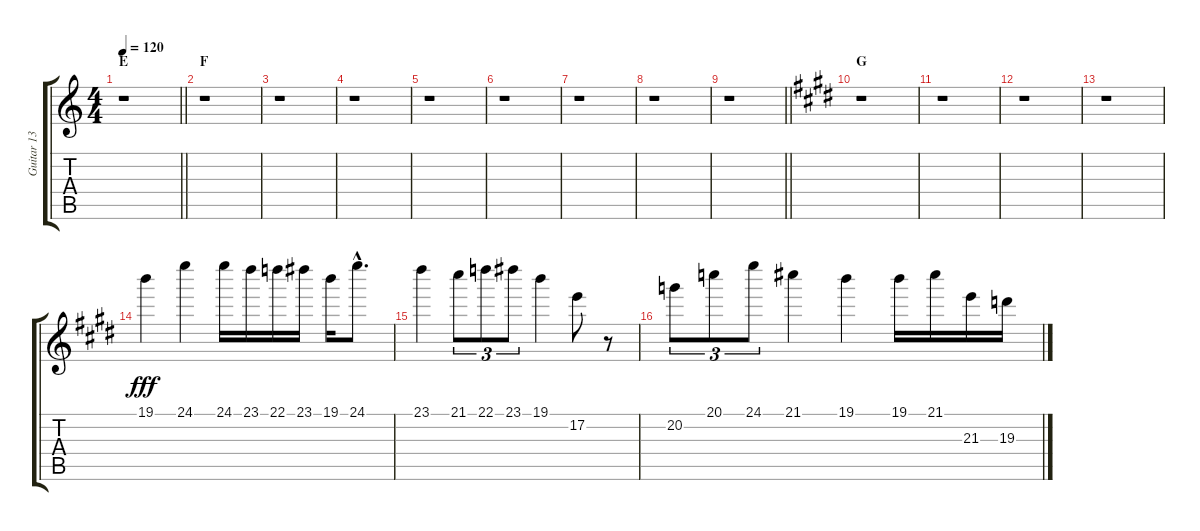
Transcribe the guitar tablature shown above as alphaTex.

\track ("Guitar 13" "Guitar 13") {instrument distortionguitar}
\staff {score tabs}
\tuning (E4 B3 G3 D3 A2 E2) {hide}
\ts (4 4)
\section ("" "E")
\tempo 120
\clef g2
\barLineRight lightlight
\ks c
r.1{dy fff} |
\section ("" "F")
r.1 |
r.1 |
r.1 |
r.1 |
r.1 |
r.1 |
r.1 |
\barLineRight lightlight
r.1 |
\section ("" "G")
\ks e
r.1 |
r.1 |
r.1 |
r.1 |
19.1.4 24.1.4 24.1.16 23.1.16 22.1.16 23.1.16 19.1.16 24.1{hac}.8{d} |
23.1.4 21.1.8{tu (3 2)} 22.1.8{tu (3 2)} 23.1.8{tu (3 2)} 19.1.4 17.2.8 r.8 |
20.2.8{tu (3 2)} 20.1.8{tu (3 2)} 24.1.8{tu (3 2)} 21.1.4 19.1.4 19.1.16 21.1.16 21.3.16 19.3.16
